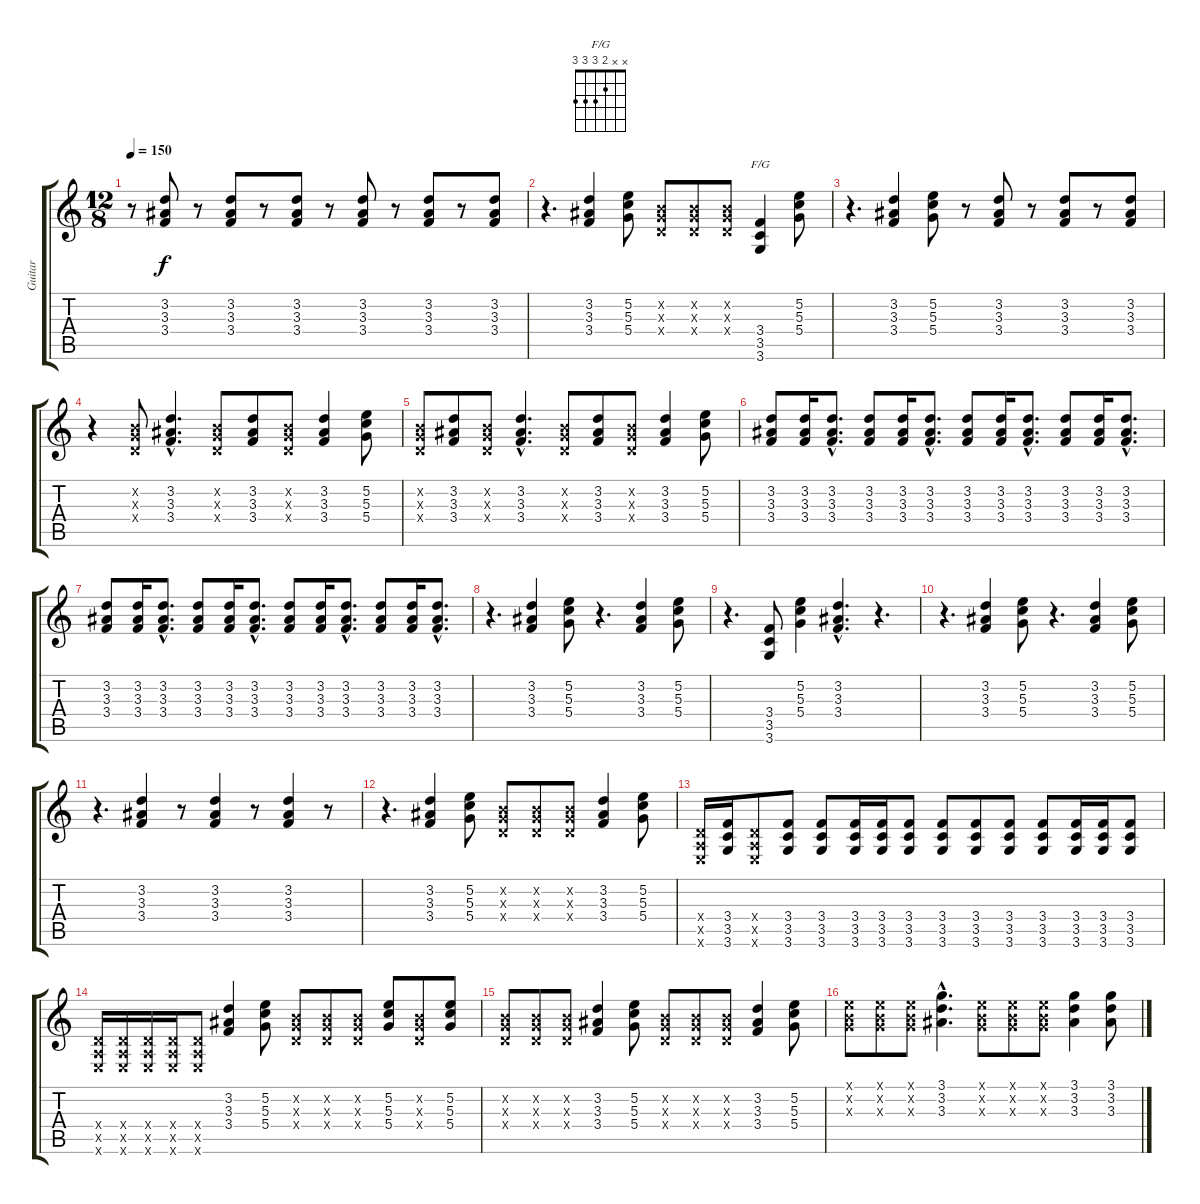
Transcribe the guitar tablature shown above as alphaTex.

\track ("Guitar" "Guitar") {instrument electricguitarclean}
\staff {score tabs}
\tuning (E4 B3 G3 D3 A2 E2) {hide}
\chord ("F/G" x x 2 3 3 3)
\ts (12 8)
\tempo 150
\clef g2
\ks c
r.8{dy f} (3.2 3.3 3.4).8 r.8 (3.2 3.3 3.4).8 r.8 (3.2 3.3 3.4).8 r.8 (3.2 3.3 3.4).8 r.8 (3.2 3.3 3.4).8 r.8 (3.2 3.3 3.4).8 |
r.4{d} (3.2 3.3 3.4).4 (5.2 5.3 5.4).8 (0.2{x} 0.3{x} 0.4{x}).8 (0.2{x} 0.3{x} 0.4{x}).8 (0.2{x} 0.3{x} 0.4{x}).8 (3.4 3.5 3.6).4{ch "F/G"} (5.2 5.3 5.4).8 |
r.4{d} (3.2 3.3 3.4).4 (5.2 5.3 5.4).8 r.8 (3.2 3.3 3.4).8 r.8 (3.2 3.3 3.4).8 r.8 (3.2 3.3 3.4).8 |
r.4 (0.2{x} 0.3{x} 0.4{x}).8 (3.2{hac} 3.3{hac} 3.4{hac}).4{d} (0.2{x} 0.3{x} 0.4{x}).8 (3.2 3.3 3.4).8 (0.2{x} 0.3{x} 0.4{x}).8 (3.2 3.3 3.4).4 (5.2 5.3 5.4).8 |
(0.2{x} 0.3{x} 0.4{x}).8 (3.2 3.3 3.4).8 (0.2{x} 0.3{x} 0.4{x}).8 (3.2{hac} 3.3{hac} 3.4{hac}).4{d} (0.2{x} 0.3{x} 0.4{x}).8 (3.2 3.3 3.4).8 (0.2{x} 0.3{x} 0.4{x}).8 (3.2 3.3 3.4).4 (5.2 5.3 5.4).8 |
(3.2 3.3 3.4).8 (3.2 3.3 3.4).16 (3.2{hac} 3.3{hac} 3.4{hac}).8{d} (3.2 3.3 3.4).8 (3.2 3.3 3.4).16 (3.2{hac} 3.3{hac} 3.4{hac}).8{d} (3.2 3.3 3.4).8 (3.2 3.3 3.4).16 (3.2{hac} 3.3{hac} 3.4{hac}).8{d} (3.2 3.3 3.4).8 (3.2 3.3 3.4).16 (3.2{hac} 3.3{hac} 3.4{hac}).8{d} |
(3.2 3.3 3.4).8 (3.2 3.3 3.4).16 (3.2{hac} 3.3{hac} 3.4{hac}).8{d} (3.2 3.3 3.4).8 (3.2 3.3 3.4).16 (3.2{hac} 3.3{hac} 3.4{hac}).8{d} (3.2 3.3 3.4).8 (3.2 3.3 3.4).16 (3.2{hac} 3.3{hac} 3.4{hac}).8{d} (3.2 3.3 3.4).8 (3.2 3.3 3.4).16 (3.2{hac} 3.3{hac} 3.4{hac}).8{d} |
r.4{d} (3.2 3.3 3.4).4 (5.2 5.3 5.4).8 r.4{d} (3.2 3.3 3.4).4 (5.2 5.3 5.4).8 |
r.4{d} (3.4 3.5 3.6).8 (5.2 5.3 5.4).4 (3.2{hac} 3.3{hac} 3.4{hac}).4{d} r.4{d} |
r.4{d} (3.2 3.3 3.4).4 (5.2 5.3 5.4).8 r.4{d} (3.2 3.3 3.4).4 (5.2 5.3 5.4).8 |
r.4{d} (3.2 3.3 3.4).4 r.8 (3.2 3.3 3.4).4 r.8 (3.2 3.3 3.4).4 r.8 |
r.4{d} (3.2 3.3 3.4).4 (5.2 5.3 5.4).8 (0.2{x} 0.3{x} 0.4{x}).8 (0.2{x} 0.3{x} 0.4{x}).8 (0.2{x} 0.3{x} 0.4{x}).8 (3.2 3.3 3.4).4 (5.2 5.3 5.4).8 |
(0.4{x} 0.5{x} 0.6{x}).16 (3.4 3.5 3.6).16 (0.4{x} 0.5{x} 0.6{x}).8 (3.4 3.5 3.6).8 (3.4 3.5 3.6).8 (3.4 3.5 3.6).16 (3.4 3.5 3.6).16 (3.4 3.5 3.6).8 (3.4 3.5 3.6).8 (3.4 3.5 3.6).8 (3.4 3.5 3.6).8 (3.4 3.5 3.6).8 (3.4 3.5 3.6).16 (3.4 3.5 3.6).16 (3.4 3.5 3.6).8 |
(0.4{x} 0.5{x} 0.6{x}).16 (0.4{x} 0.5{x} 0.6{x}).16 (0.4{x} 0.5{x} 0.6{x}).16 (0.4{x} 0.5{x} 0.6{x}).16 (0.4{x} 0.5{x} 0.6{x}).8 (3.2 3.3 3.4).4 (5.2 5.3 5.4).8 (0.2{x} 0.3{x} 0.4{x}).8 (0.2{x} 0.3{x} 0.4{x}).8 (0.2{x} 0.3{x} 0.4{x}).8 (5.2 5.3 5.4).8 (0.2{x} 0.3{x} 0.4{x}).8 (5.2 5.3 5.4).8 |
(0.2{x} 0.3{x} 0.4{x}).8 (0.2{x} 0.3{x} 0.4{x}).8 (0.2{x} 0.3{x} 0.4{x}).8 (3.2 3.3 3.4).4 (5.2 5.3 5.4).8 (0.2{x} 0.3{x} 0.4{x}).8 (0.2{x} 0.3{x} 0.4{x}).8 (0.2{x} 0.3{x} 0.4{x}).8 (3.2 3.3 3.4).4 (5.2 5.3 5.4).8 |
(0.1{x} 0.2{x} 0.3{x}).8 (0.1{x} 0.2{x} 0.3{x}).8 (0.1{x} 0.2{x} 0.3{x}).8 (3.1{hac} 3.2{hac} 3.3{hac}).4{d} (0.1{x} 0.2{x} 0.3{x}).8 (0.1{x} 0.2{x} 0.3{x}).8 (0.1{x} 0.2{x} 0.3{x}).8 (3.1 3.2 3.3).4 (3.1 3.2 3.3).8
